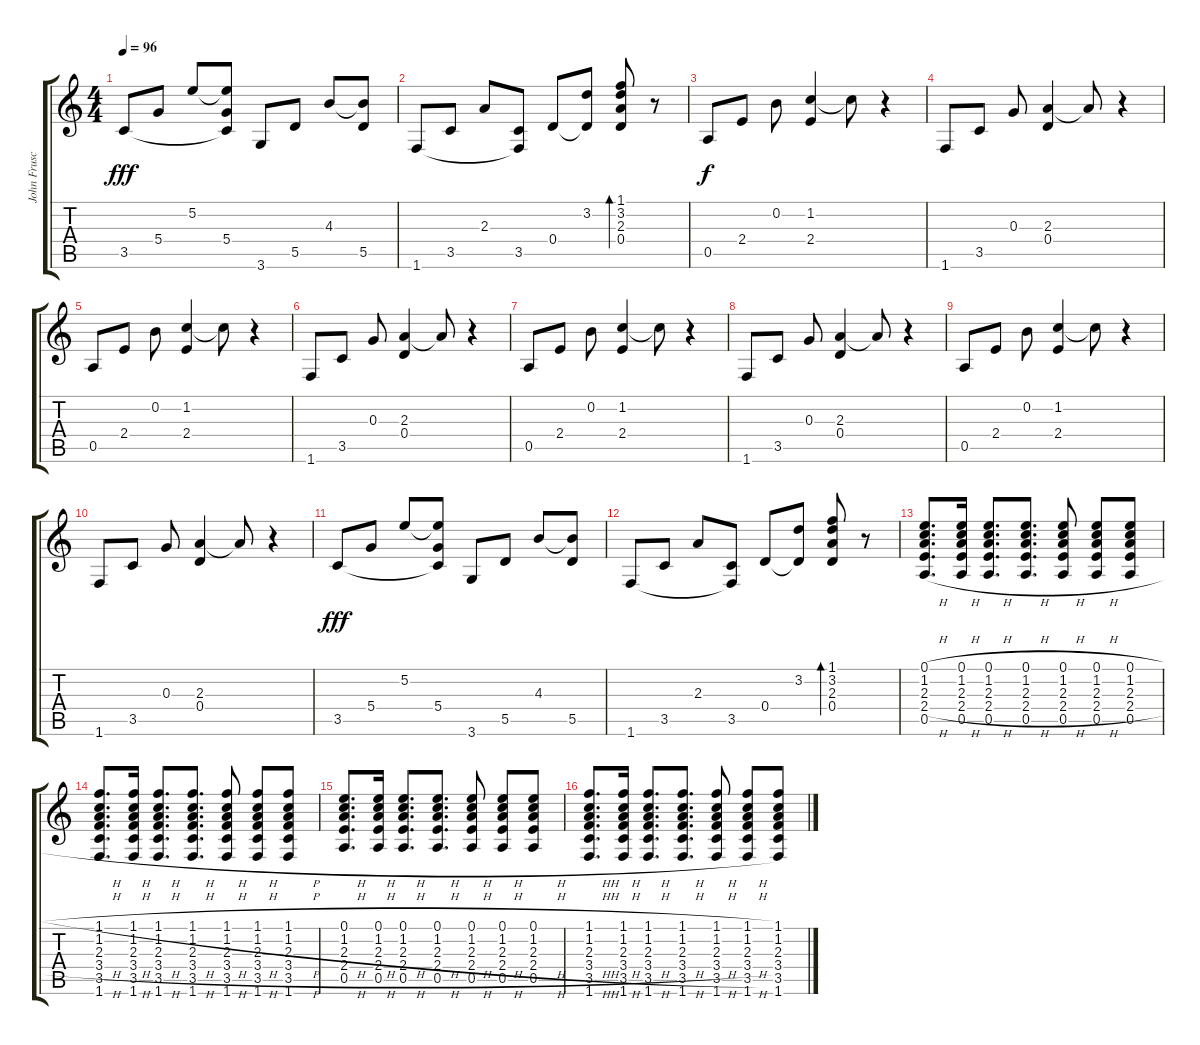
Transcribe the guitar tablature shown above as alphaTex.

\track ("John Frusciante (Main)" "John Frusc") {instrument acousticguitarsteel}
\staff {score tabs}
\tuning (E4 B3 G3 D3 A2 E2) {hide}
\ts (4 4)
\tempo 96
\clef g2
\ks c
3.5.8{dy fff} 5.4.8 5.2.8 (5.2{t} 5.4 3.5{t}).8 3.6.8 5.5.8 4.3.8 (4.3{t} 5.5).8 |
1.6.8 3.5.8 2.3.8 (3.5 1.6{t}).8 0.4.8 (3.2 0.4{t}).8 (1.1 3.2 2.3 0.4).8{bd 60} r.8 |
0.5.8{dy f} 2.4.8 0.2.8 (1.2 2.4).4 1.2{t}.8 r.4 |
1.6.8 3.5.8 0.3.8 (2.3 0.4).4 2.3{t}.8 r.4 |
0.5.8 2.4.8 0.2.8 (1.2 2.4).4 1.2{t}.8 r.4 |
1.6.8 3.5.8 0.3.8 (2.3 0.4).4 2.3{t}.8 r.4 |
0.5.8 2.4.8 0.2.8 (1.2 2.4).4 1.2{t}.8 r.4 |
1.6.8 3.5.8 0.3.8 (2.3 0.4).4 2.3{t}.8 r.4 |
0.5.8 2.4.8 0.2.8 (1.2 2.4).4 1.2{t}.8 r.4 |
1.6.8 3.5.8 0.3.8 (2.3 0.4).4 2.3{t}.8 r.4 |
3.5.8{dy fff} 5.4.8 5.2.8 (5.2{t} 5.4 3.5{t}).8 3.6.8 5.5.8 4.3.8 (4.3{t} 5.5).8 |
1.6.8 3.5.8 2.3.8 (3.5 1.6{t}).8 0.4.8 (3.2 0.4{t}).8 (1.1 3.2 2.3 0.4).8{bd 30} r.8 |
(0.1{h} 1.2 2.3 2.4{h} 0.5{h}).8{d} (0.1{h} 1.2 2.3 2.4{h} 0.5{h}).16 (0.1{h} 1.2 2.3 2.4{h} 0.5{h}).8{d} (0.1{h} 1.2 2.3 2.4{h} 0.5{h}).8{d} (0.1{h} 1.2 2.3 2.4{h} 0.5{h}).8 (0.1{h} 1.2 2.3 2.4{h} 0.5{h}).8 (0.1{h} 1.2 2.3 2.4{h} 0.5{h}).8 |
(1.1{h} 1.2 2.3 3.4{h} 3.5{h} 1.6).8{d} (1.1{h} 1.2 2.3 3.4{h} 3.5{h} 1.6).16 (1.1{h} 1.2 2.3 3.4{h} 3.5{h} 1.6).8{d} (1.1{h} 1.2 2.3 3.4{h} 3.5{h} 1.6).8{d} (1.1{h} 1.2 2.3 3.4{h} 3.5{h} 1.6).8 (1.1{h} 1.2 2.3 3.4{h} 3.5{h} 1.6).8 (1.1{h} 1.2 2.3 3.4{h} 3.5{h} 1.6).8 |
(0.1{h} 1.2 2.3 2.4{h} 0.5{h}).8{d} (0.1{h} 1.2 2.3 2.4{h} 0.5{h}).16 (0.1{h} 1.2 2.3 2.4{h} 0.5{h}).8{d} (0.1{h} 1.2 2.3 2.4{h} 0.5{h}).8{d} (0.1{h} 1.2 2.3 2.4{h} 0.5{h}).8 (0.1{h} 1.2 2.3 2.4{h} 0.5{h}).8 (0.1{h} 1.2 2.3 2.4{h} 0.5{h}).8 |
(1.1{h} 1.2 2.3 3.4{h} 3.5{h} 1.6).8{d} (1.1{h} 1.2 2.3 3.4{h} 3.5{h} 1.6).16 (1.1{h} 1.2 2.3 3.4{h} 3.5{h} 1.6).8{d} (1.1{h} 1.2 2.3 3.4{h} 3.5{h} 1.6).8{d} (1.1{h} 1.2 2.3 3.4{h} 3.5{h} 1.6).8 (1.1{h} 1.2 2.3 3.4{h} 3.5{h} 1.6).8 (1.1{h} 1.2 2.3 3.4{h} 3.5{h} 1.6).8
